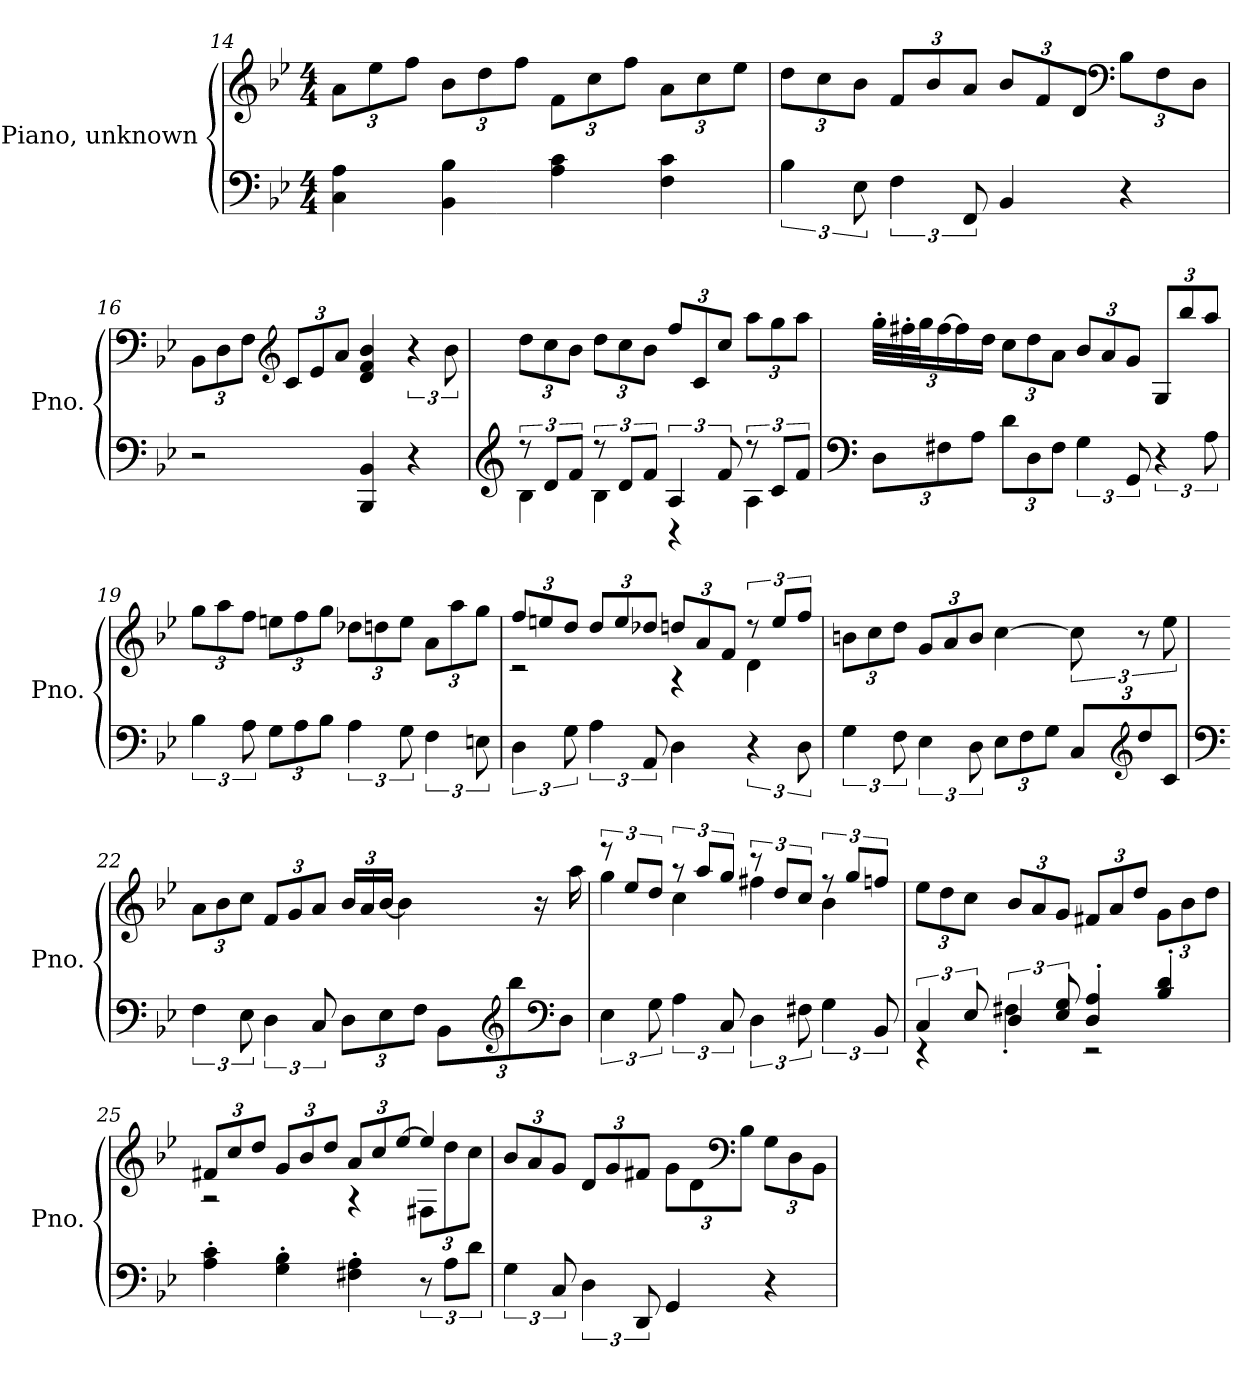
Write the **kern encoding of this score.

**kern	**kern
*part1	*part1
*staff2	*staff1
*I"Piano, unknown	*
*I'Pno.	*
!!LO:LB:g=z
*clefF4	*clefG2
*k[b-e-]	*k[b-e-]
*M4/4	*M4/4
*	*Xbrackettup
=14	=14
4C\ 4A\	12a\L
.	12ee-\
.	12ff\J
4BB-\ 4B-\	12b-\L
.	12dd\
.	12ff\J
4A\ 4c\	12f\L
.	12cc\
.	12ff\J
4F\ 4c\	12a\L
.	12cc\
.	12ee-\J
=15	=15
6B-\	12dd\L
.	12cc\
12E-\	12b-\J
6F\	12f/L
.	12b-/
12FF/	12a/J
4BB-/	12b-/L
.	12f/
.	12d/J
*	*clefF4
4r	12B-\L
.	12F\
.	12D\J
=16	=16
2r	12BB-\L
.	12D\
.	12F\J
*	*clefG2
.	12c/L
.	12e-/
.	12a/J
4BBB-/ 4BB-/	4d/ 4f/ 4b-/
*	*brackettup
4r	6r
.	12b-\
!!LO:LB:g=z
=17	=17
*clefG2	*
*^	*
*	*	*Xbrackettup
12r	4B-\	12dd\L
12d/L	.	12cc\
12f/J	.	12b-\J
12r	4B-\	12dd\L
12d/L	.	12cc\
12f/J	.	12b-\J
6A/	4r	12ff/L
.	.	12c/
12f/	.	12cc/J
12r	4A\	12aa\L
12c/L	.	12gg\
12f/J	.	12aa\J
*v	*v	*
=18	=18
*clefF4	*
*Xbrackettup	*
12D\L	32gg'\LLL
.	32ff#X'\
.	48gg\J
12F#X\	[24ff#\
.	16ff#\]
12A\J	.
.	16dd\JJ
12d\L	12cc\L
12D\	12dd\
12F#\J	12a\J
*brackettup	*
6G\	12b-/L
.	12a/
12GG/	12g/J
6r	12G/L
.	12bb-/
12A\	12aa/J
=19	=19
6B-\	12gg\L
.	12aa\
12A\	12ff\J
*Xbrackettup	*
12G\L	12een\L
12A\	12ff\
12B-\J	12gg\J
*brackettup	*
6A\	12dd-X\L
.	12ddn\
12G\	12ee\J
6F\	12a\L
.	12aa\
12En\	12gg\J
!!LO:LB:g=z
=20	=20
*	*^
6D\	12ff/L	2r
.	12een/	.
12G\	12dd/J	.
6A\	12dd/L	.
.	12ee/	.
12AA/	12dd-X/J	.
4D\	12ddn/L	4r
.	12a/	.
.	12f/J	.
*	*brackettup	*
6r	12r	4d\
.	12ee/L	.
12D\	12ff/J	.
*	*v	*v
=21	=21
*	*Xbrackettup
6G\	12bn\L
.	12cc\
12F\	12dd\J
6E-\	12g/L
.	12a/
12D\	12b/J
*Xbrackettup	*
12E-\L	[4cc\
12F\	.
12G\J	.
*	*brackettup
12C/L	12cc\]
*clefG2	*
12dd/	12r
12c/J	12ee-\
!!LO:LB:g=z
=22	=22
*clefF4	*
*brackettup	*Xbrackettup
6F\	12a\L
.	12b-\
12E-\	12cc\J
6D\	12f/L
.	12g/
12C/	12a/J
*Xbrackettup	*
12D\L	24b-/LL
.	24a/
12E-\	[24b-/JJ
.	4b-\]
12F\J	.
12BB-\L	.
*clefG2	*
12bb-\	.
.	16r
*clefF4	*
12D\J	.
.	16aa\
=23	=23
*brackettup	*brackettup
*	*^
6E-\	12r	4gg\
.	12ee-/L	.
12G\	12dd/J	.
6A\	12r	4cc\
.	12aa/L	.
12C/	12gg/J	.
6D\	12r	4ff#X\
.	12dd/L	.
12F#X\	12cc/J	.
6G\	12r	4b-\
.	12gg/L	.
12BB-/	12ffn/J	.
*	*v	*v
!!LO:LB:g=z
=24	=24
*^	*
*	*	*Xbrackettup
6C/	4r	12ee-\L
.	.	12dd\
12E-/	.	12cc\J
6D/	4F#X'\	12b-/L
.	.	12a/
12E-/ 12G/	.	12g/J
4D/' 4A/'	2r	12f#X/L
.	.	12a/
.	.	12dd/J
4B-/' 4d/'	.	12g\L
.	.	12b-\
.	.	12dd\J
*v	*v	*
=25	=25
*	*^
4A\' 4c\'	12f#X/L	2r
.	12cc/	.
.	12dd/J	.
4G\' 4B-\'	12g/L	.
.	12b-/	.
.	12dd/J	.
4F#X\' 4A\'	12a/L	4r
.	12cc/	.
.	[12ee-/J	.
12r	4ee-/]	12F#X\L
12A\L	.	12dd\
12d\J	.	12cc\J
*	*v	*v
=26	=26
6G\	12b-/L
.	12a/
12C/	12g/J
6D\	12d/L
.	12g/
12DD/	12f#X/J
4GG/	12g\L
.	12d\
*	*clefF4
.	12B-\J
4r	12G\L
.	12D\
.	12BB-\J
=	=
*-	*-
